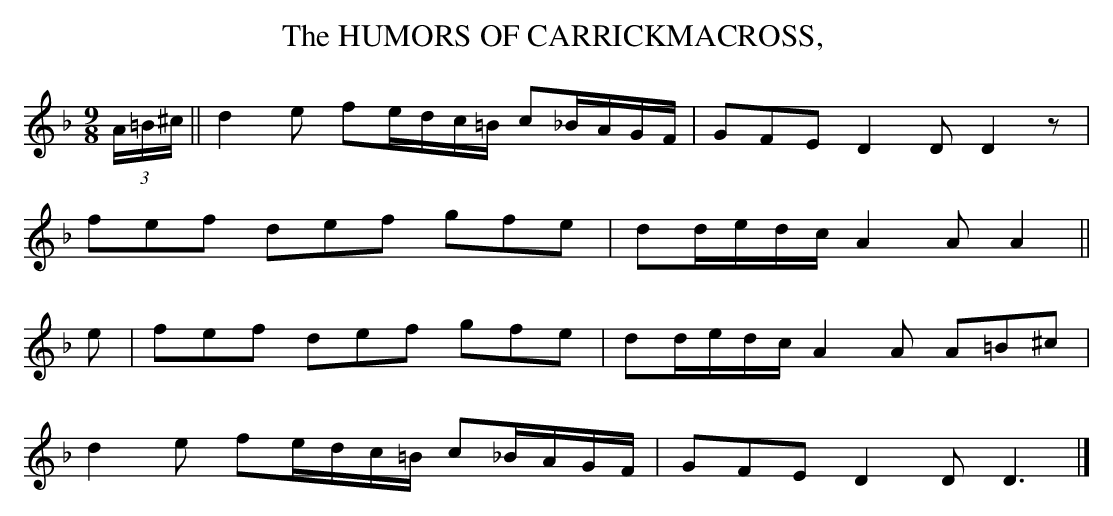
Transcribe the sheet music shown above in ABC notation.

X:1
T:HUMORS OF CARRICKMACROSS, , The
Y:"plaintive"
M:9/8
L:1/8
K:Dm
(3A/=B/^c/||d2e fe/d/c/=B/ c_B/A/G/F/|GFE D2D D2z|
fef def gfe|dd/e/d/c/ A2A A2||
e|fef def gfe|dd/e/d/c/ A2A A=B^c|
d2e fe/d/c/=B/ c_B/A/G/F/|GFE D2D D3|]
